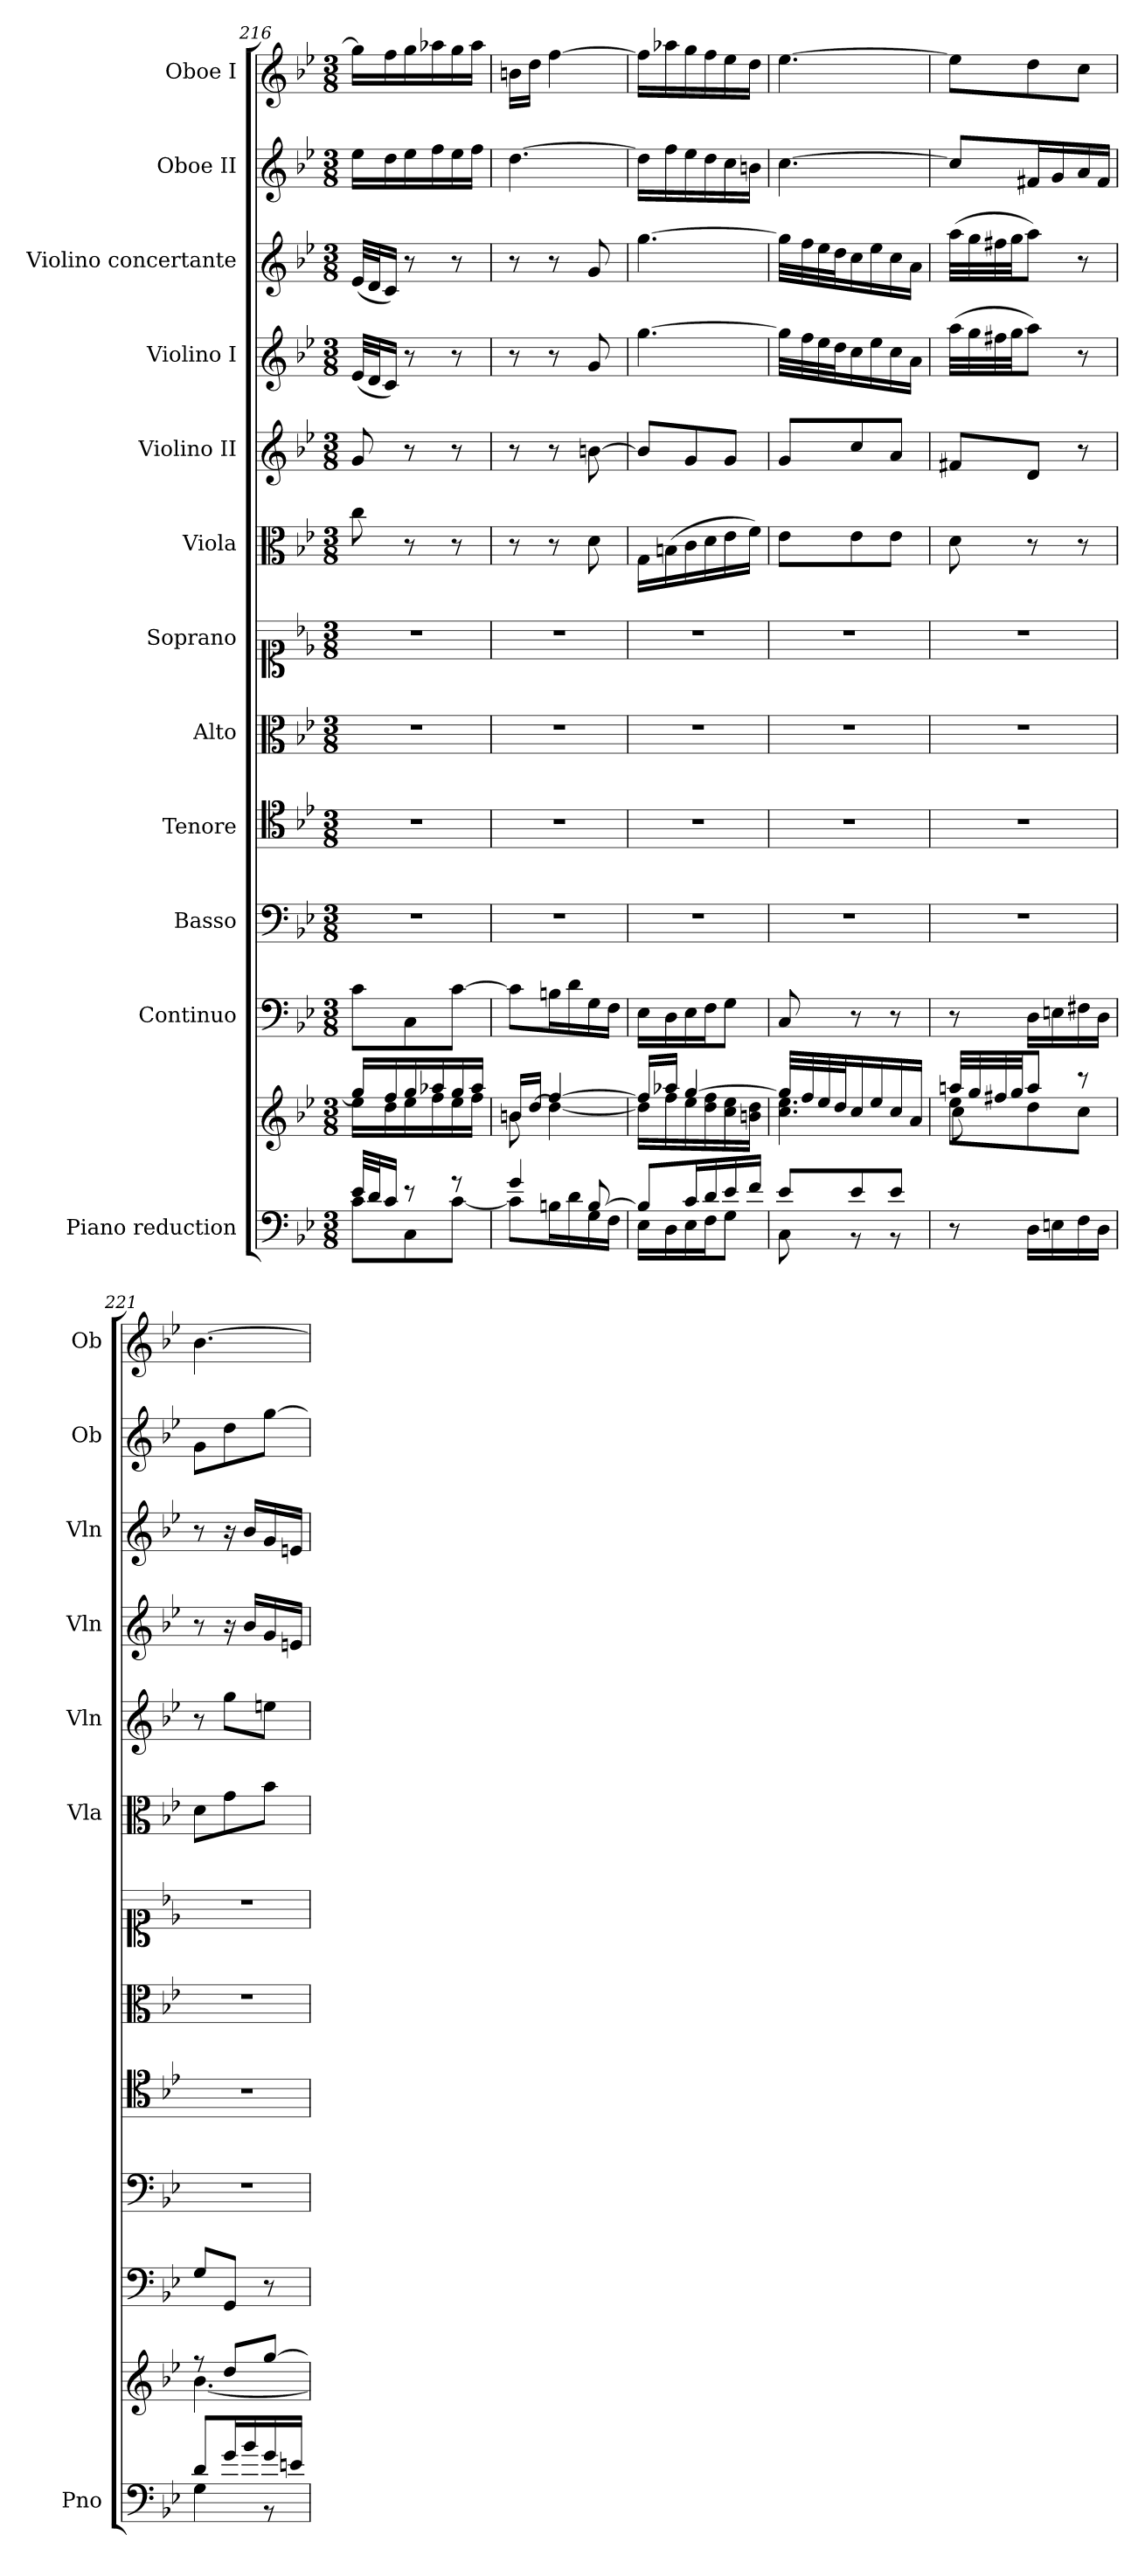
**kern	**kern	**kern	**kern	**kern	**kern	**kern	**kern	**kern	**kern	**kern	**kern	**kern
*part12	*part12	*part11	*part10	*part9	*part8	*part7	*part6	*part5	*part4	*part3	*part2	*part1
*staff13	*staff12	*staff11	*staff10	*staff9	*staff8	*staff7	*staff6	*staff5	*staff4	*staff3	*staff2	*staff1
*I"Piano reduction	*	*I"Continuo	*I"Basso	*I"Tenore	*I"Alto	*I"Soprano	*I"Viola	*I"Violino II	*I"Violino I	*I"Violino concertante	*I"Oboe II	*I"Oboe I
*I'Pno	*	*	*	*	*	*	*I'Vla	*I'Vln	*I'Vln	*I'Vln	*I'Ob	*I'Ob
*clefF4	*clefG2	*clefF4	*clefF4	*clefC4	*clefC3	*clefC1	*clefC3	*clefG2	*clefG2	*clefG2	*clefG2	*clefG2
*k[b-e-]	*k[b-e-]	*k[b-e-]	*k[b-e-]	*k[b-e-]	*k[b-e-]	*k[b-e-]	*k[b-e-]	*k[b-e-]	*k[b-e-]	*k[b-e-]	*k[b-e-]	*k[b-e-]
*M3/8	*M3/8	*M3/8	*M3/8	*M3/8	*M3/8	*M3/8	*M3/8	*M3/8	*M3/8	*M3/8	*M3/8	*M3/8
=216	=216	=216	=216	=216	=216	=216	=216	=216	=216	=216	=216	=216
*^	*^	*	*	*	*	*	*	*	*	*	*	*
32e-/LLL	8c\L	16gg/LL]	16ee-\LL	8c\L	4.r	4.r	4.r	4.r	8cc\	8g/	(32e-/LLL	(32e-/LLL	16ee-\LL	16gg\LL]
32d/J	.	.	.	.	.	.	.	.	.	.	32d/J	32d/J	.	.
16c/JJ	.	16ff/	16dd\	.	.	.	.	.	.	.	16c/JJ)	16c/JJ)	16dd\	16ff\
8r	8C\	16gg/	16ee-\	8C\	.	.	.	.	8r	8r	8r	8r	16ee-\	16gg\
.	.	16aa-X/	16ff\	.	.	.	.	.	.	.	.	.	16ff\	16aa-X\
8r	[8c\J	16gg/	16ee-\	[8c\J	.	.	.	.	8r	8r	8r	8r	16ee-\	16gg\
.	.	16aa-/JJ	16ff\JJ	.	.	.	.	.	.	.	.	.	16ff\JJ	16aa-\JJ
!!LO:PB:g=z
=217	=217	=217	=217	=217	=217	=217	=217	=217	=217	=217	=217	=217	=217	=217
4g/	8c\L]	16bn/LL	8b\	8c\L]	4.r	4.r	4.r	4.r	8r	8r	8r	8r	[4.dd\	16bn\LL
.	.	[<16dd/JJ	.	.	.	.	.	.	.	.	.	.	.	16dd\JJ
.	16Bn\L	[4ff/	4dd\_	16Bn\L	.	.	.	.	8r	8r	8r	8r	.	[4ff\
.	16d\	.	.	16d\	.	.	.	.	.	.	.	.	.	.
[8B/	16G\	.	.	16G\	.	.	.	.	8d\	[8bn\	8g/	8g/	.	.
.	16F\JJ	.	.	16F\JJ	.	.	.	.	.	.	.	.	.	.
=218	=218	=218	=218	=218	=218	=218	=218	=218	=218	=218	=218	=218	=218	=218
8B/L]	16E-\LL	16ff/LL]	16dd\LL]	16E-\LL	4.r	4.r	4.r	4.r	16G\LL	8b/L]	[4.gg\	[4.gg\	16dd\LL]	16ff\LL]
.	16D\	16aa-X/JJ	16ff\	16D\	.	.	.	.	(16Bn\	.	.	.	16ff\	16aa-X\
16c/L	16E-\	[4gg/	16ee-\	16E-\	.	.	.	.	16c\	8g/	.	.	16ee-\	16gg\
16d/	16F\J	.	16dd\ 16ff\	16F\J	.	.	.	.	16d\	.	.	.	16dd\	16ff\
16e-/	8G\J	.	16cc\ 16ee-\	8G\J	.	.	.	.	16e-\	8g/J	.	.	16cc\	16ee-\
16f/JJ	.	.	16bn\ 16dd\JJ	.	.	.	.	.	16f\JJ)	.	.	.	16bn\JJ	16dd\JJ
=219	=219	=219	=219	=219	=219	=219	=219	=219	=219	=219	=219	=219	=219	=219
8e-/L	8C\	32gg/LLL]	4.cc\ 4.ee-\	8C/	4.r	4.r	4.r	4.r	8e-\L	8g/L	32gg\LLL]	32gg\LLL]	[4.cc\	[4.ee-\
.	.	32ff/	.	.	.	.	.	.	.	.	32ff\	32ff\	.	.
.	.	32ee-/	.	.	.	.	.	.	.	.	32ee-\	32ee-\	.	.
.	.	32dd/J	.	.	.	.	.	.	.	.	32dd\J	32dd\J	.	.
8e-/	8r	16cc/	.	8r	.	.	.	.	8e-\	8cc/	16cc\	16cc\	.	.
.	.	16ee-/	.	.	.	.	.	.	.	.	16ee-\	16ee-\	.	.
8e-/J	8r	16cc/	.	8r	.	.	.	.	8e-\J	8a/J	16cc\	16cc\	.	.
.	.	16a/JJ	.	.	.	.	.	.	.	.	16a\JJ	16a\JJ	.	.
=220	=220	=220	=220	=220	=220	=220	=220	=220	=220	=220	=220	=220	=220	=220
*	*	*	*^	*	*	*	*	*	*	*	*	*	*	*
8ryy	8r	32aan/LLL	8ee-\L	8cc\L	8r	4.r	4.r	4.r	4.r	8d\	8f#X/L	(32aa\LLL	(32aa\LLL	8cc/L]	8ee-\L]
.	.	32gg/	.	.	.	.	.	.	.	.	.	32gg\	32gg\	.	.
.	.	32ff#X/	.	.	.	.	.	.	.	.	.	32ff#X\	32ff#X\	.	.
.	.	32gg/JJ	.	.	.	.	.	.	.	.	.	32gg\JJ	32gg\JJ	.	.
16F#X/L	16D\LL	8aa/J	8dd\	4ryy	16D\LL	.	.	.	.	8r	8d/J	8aa\J)	8aa\J)	16f#X/L	8dd\
16G/	16En\	.	.	.	16En\	.	.	.	.	.	.	.	.	16g/	.
16A/	16F#\	8r	8cc\J	.	16F#X\	.	.	.	.	8r	8r	8r	8r	16a/	8cc\J
16F#/JJ	16D\JJ	.	.	.	16D\JJ	.	.	.	.	.	.	.	.	16f#/JJ	.
*	*	*	*v	*v	*	*	*	*	*	*	*	*	*	*	*
=221	=221	=221	=221	=221	=221	=221	=221	=221	=221	=221	=221	=221	=221	=221
8d/L	4G\	8r	[4.b-\	8G/L	4.r	4.r	4.r	4.r	8d\L	8r	8r	8r	8g\L	[4.b-\
16g/L	.	8dd/L	.	8GG/J	.	.	.	.	8g\	8gg\L	16r	16r	8dd\	.
16b-/	.	.	.	.	.	.	.	.	.	.	16b-/LL	16b-/LL	.	.
16g/	8r	[8gg/J	.	8r	.	.	.	.	8b-\J	8een\J	16g/	16g/	[8gg\J	.
16en/JJ	.	.	.	.	.	.	.	.	.	.	16en/JJ	16en/JJ	.	.
*v	*v	*	*	*	*	*	*	*	*	*	*	*	*	*
*	*v	*v	*	*	*	*	*	*	*	*	*	*	*
=	=	=	=	=	=	=	=	=	=	=	=	=
*-	*-	*-	*-	*-	*-	*-	*-	*-	*-	*-	*-	*-
